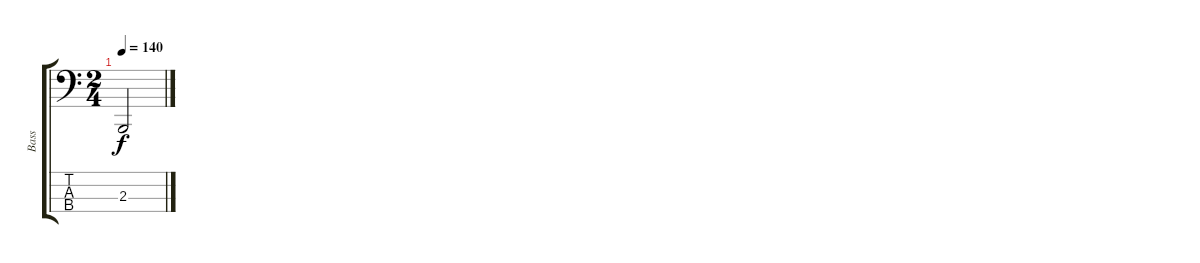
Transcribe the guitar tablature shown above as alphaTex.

\track ("Bass" "Bass") {instrument contrabass}
\staff {score tabs}
\tuning (G1 E1 A0 E0) {hide}
\ts (2 4)
\tempo 140
\clef f4
\ks c
2.3.2{dy f}
